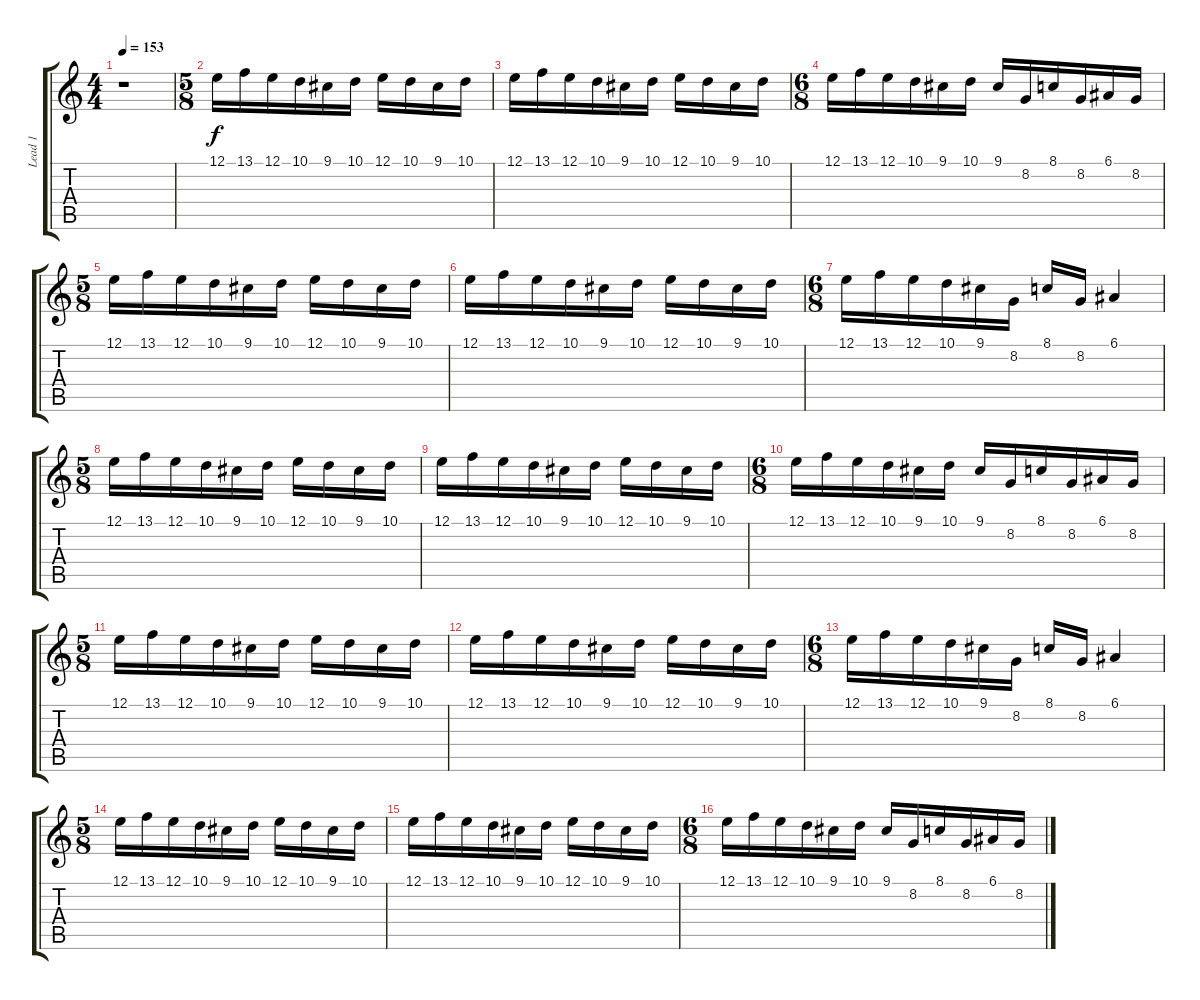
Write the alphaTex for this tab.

\track ("Lead 1" "Lead 1") {instrument lead2sawtooth}
\staff {score tabs}
\tuning (E4 B3 G3 D3 A2 E2) {hide}
\ts (4 4)
\tempo 153
\clef g2
\ks c
r.1{dy f} |
\ts (5 8)
12.1.16 13.1.16 12.1.16 10.1.16 9.1.16 10.1.16 12.1.16 10.1.16 9.1.16 10.1.16 |
12.1.16 13.1.16 12.1.16 10.1.16 9.1.16 10.1.16 12.1.16 10.1.16 9.1.16 10.1.16 |
\ts (6 8)
12.1.16 13.1.16 12.1.16 10.1.16 9.1.16 10.1.16 9.1.16 8.2.16 8.1.16 8.2.16 6.1.16 8.2.16 |
\ts (5 8)
12.1.16 13.1.16 12.1.16 10.1.16 9.1.16 10.1.16 12.1.16 10.1.16 9.1.16 10.1.16 |
12.1.16 13.1.16 12.1.16 10.1.16 9.1.16 10.1.16 12.1.16 10.1.16 9.1.16 10.1.16 |
\ts (6 8)
12.1.16 13.1.16 12.1.16 10.1.16 9.1.16 8.2.16 8.1.16 8.2.16 6.1.4 |
\ts (5 8)
12.1.16 13.1.16 12.1.16 10.1.16 9.1.16 10.1.16 12.1.16 10.1.16 9.1.16 10.1.16 |
12.1.16 13.1.16 12.1.16 10.1.16 9.1.16 10.1.16 12.1.16 10.1.16 9.1.16 10.1.16 |
\ts (6 8)
12.1.16 13.1.16 12.1.16 10.1.16 9.1.16 10.1.16 9.1.16 8.2.16 8.1.16 8.2.16 6.1.16 8.2.16 |
\ts (5 8)
12.1.16 13.1.16 12.1.16 10.1.16 9.1.16 10.1.16 12.1.16 10.1.16 9.1.16 10.1.16 |
12.1.16 13.1.16 12.1.16 10.1.16 9.1.16 10.1.16 12.1.16 10.1.16 9.1.16 10.1.16 |
\ts (6 8)
12.1.16 13.1.16 12.1.16 10.1.16 9.1.16 8.2.16 8.1.16 8.2.16 6.1.4 |
\ts (5 8)
12.1.16 13.1.16 12.1.16 10.1.16 9.1.16 10.1.16 12.1.16 10.1.16 9.1.16 10.1.16 |
12.1.16 13.1.16 12.1.16 10.1.16 9.1.16 10.1.16 12.1.16 10.1.16 9.1.16 10.1.16 |
\ts (6 8)
12.1.16 13.1.16 12.1.16 10.1.16 9.1.16 10.1.16 9.1.16 8.2.16 8.1.16 8.2.16 6.1.16 8.2.16
